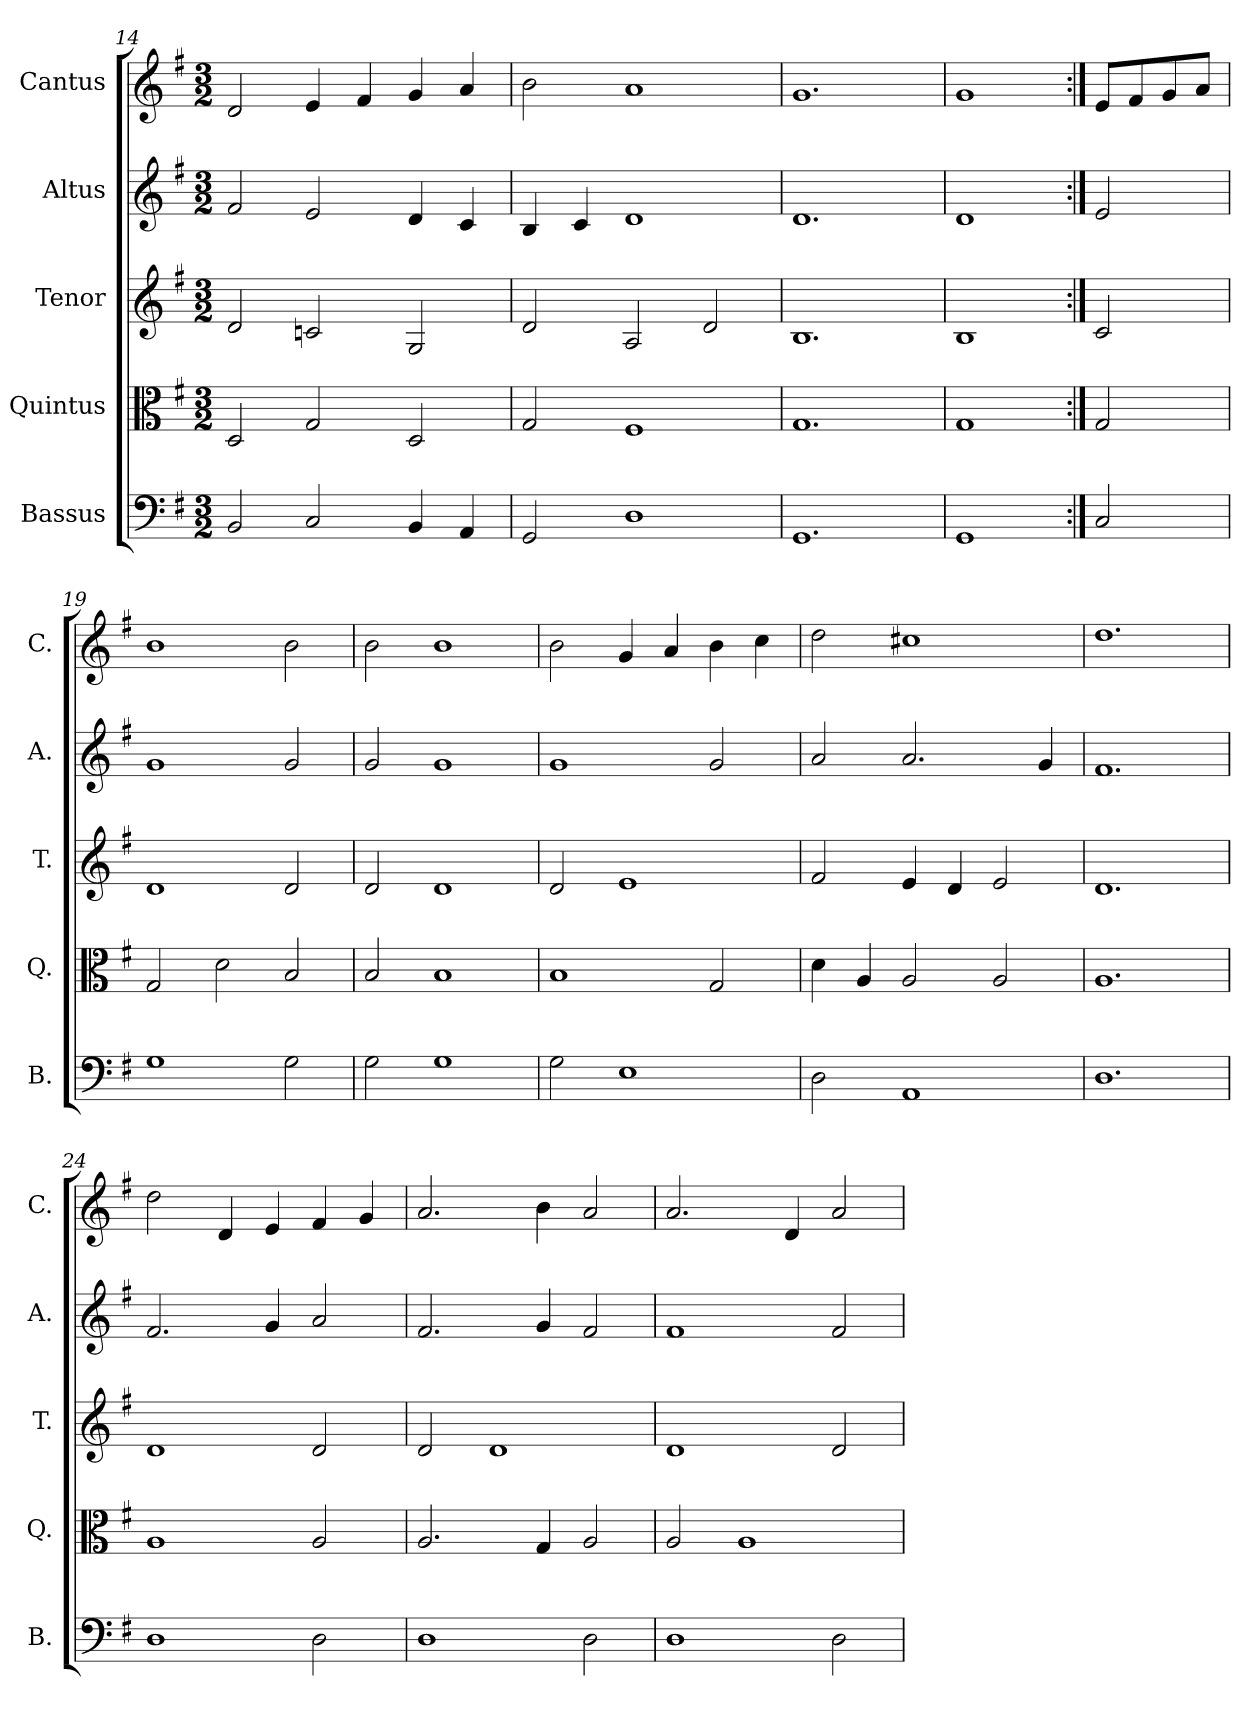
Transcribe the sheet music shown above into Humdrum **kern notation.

**kern	**kern	**kern	**kern	**kern
*part5	*part4	*part3	*part2	*part1
*staff5	*staff4	*staff3	*staff2	*staff1
*I"Bassus	*I"Quintus	*I"Tenor	*I"Altus	*I"Cantus
*I'B.	*I'Q.	*I'T.	*I'A.	*I'C.
*clefF4	*clefC3	*clefG2	*clefG2	*clefG2
*k[f#]	*k[f#]	*k[f#]	*k[f#]	*k[f#]
*G:	*G:	*G:	*G:	*G:
*M3/2	*M3/2	*M3/2	*M3/2	*M3/2
=14	=14	=14	=14	=14
2BB/	2D/	2d/	2f#/	2d/
2C/	2G/	2cn/	2e/	4e/
.	.	.	.	4f#/
4BB/	2D/	2G/	4d/	4g/
4AA/	.	.	4c/	4a/
=15	=15	=15	=15	=15
2GG/	2G/	2d/	4B/	2b\
.	.	.	4c/	.
1D\	1F#/	2A/	1d/	1a/
.	.	2d/	.	.
=16	=16	=16	=16	=16
1.GG/	1.G/	1.B/	1.d/	1.g/
=17	=17	=17	=17	=17
1GG/	1G/	1B/	1d/	1g/
=18:|!	=18:|!	=18:|!	=18:|!	=18:|!
2C/	2G/	2c/	2e/	8e/L
.	.	.	.	8f#/
.	.	.	.	8g/
.	.	.	.	8a/J
=19	=19	=19	=19	=19
1G\	2G/	1d/	1g/	1b\
.	2d\	.	.	.
2G\	2B/	2d/	2g/	2b\
=20	=20	=20	=20	=20
2G\	2B/	2d/	2g/	2b\
1G\	1B/	1d/	1g/	1b\
!!LO:LB:g=z
=21	=21	=21	=21	=21
2G\	1B/	2d/	1g/	2b\
1E\	.	1e/	.	4g/
.	.	.	.	4a/
.	2G/	.	2g/	4b\
.	.	.	.	4cc\
=22	=22	=22	=22	=22
2D\	4d\	2f#/	2a/	2dd\
.	4A/	.	.	.
1AA/	2A/	4e/	2.a/	1cc#X\
.	.	4d/	.	.
.	2A/	2e/	.	.
.	.	.	4g/	.
=23	=23	=23	=23	=23
1.D\	1.A/	1.d/	1.f#/	1.dd\
=24	=24	=24	=24	=24
1D\	1A/	1d/	2.f#/	2dd\
.	.	.	.	4d/
.	.	.	4g/	4e/
2D\	2A/	2d/	2a/	4f#/
.	.	.	.	4g/
=25	=25	=25	=25	=25
1D\	2.A/	2d/	2.f#/	2.a/
.	.	1d/	.	.
.	4G/	.	4g/	4b\
2D\	2A/	.	2f#/	2a/
=26	=26	=26	=26	=26
1D\	2A/	1d/	1f#/	2.a/
.	1A/	.	.	.
.	.	.	.	4d/
2D\	.	2d/	2f#/	2a/
=	=	=	=	=
*-	*-	*-	*-	*-
